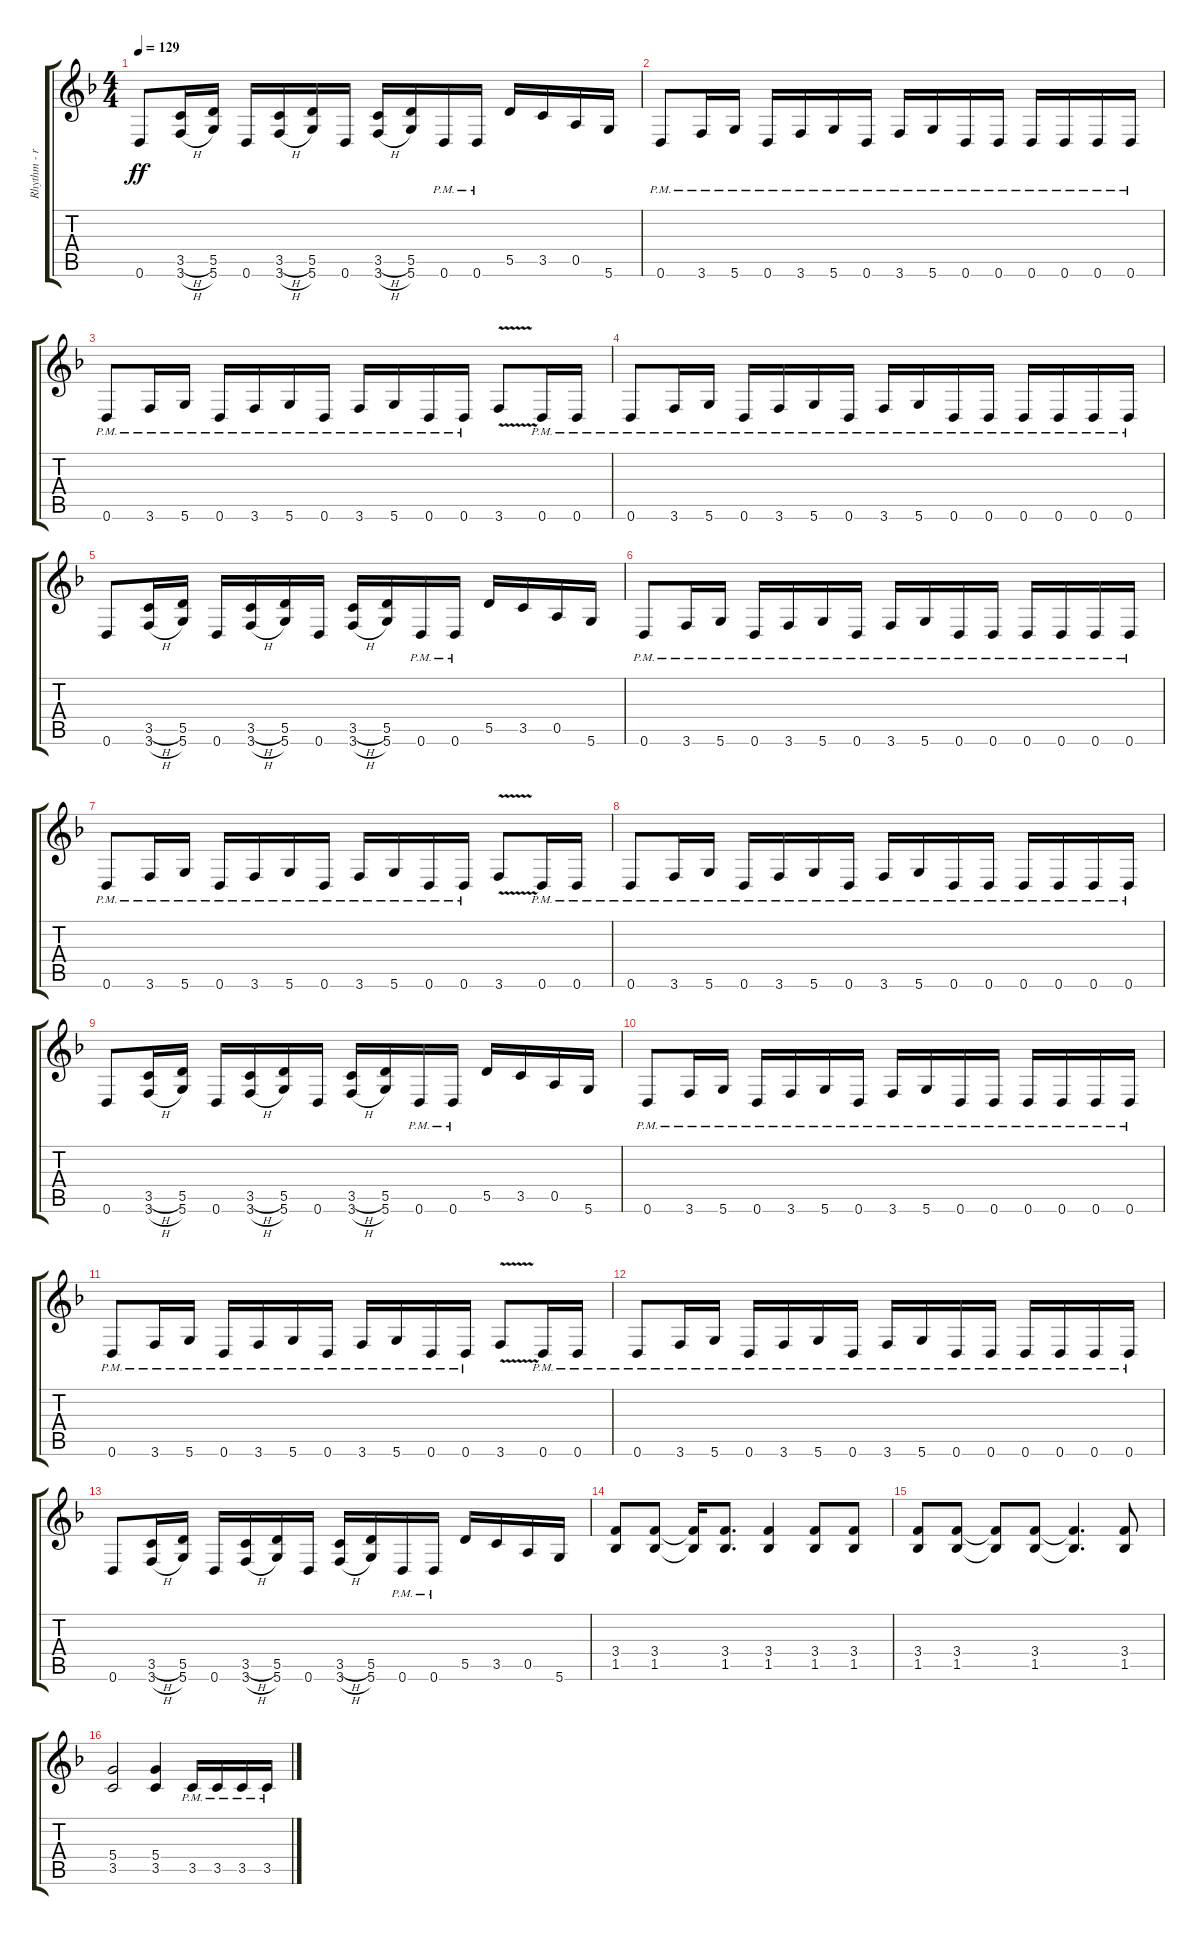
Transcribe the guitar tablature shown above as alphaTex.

\track ("Rhythm - right" "Rhythm - r") {instrument distortionguitar}
\staff {score tabs}
\tuning (E4 B3 G3 D3 A2 D2) {hide}
\ts (4 4)
\tempo 129
\clef g2
\ks dminor
0.6.8{dy ff} (3.5{h} 3.6{h}).16 (5.5 5.6).16 0.6.16 (3.5{h} 3.6{h}).16 (5.5 5.6).16 0.6.16 (3.5{h} 3.6{h}).16 (5.5 5.6).16 0.6{pm}.16 0.6{pm}.16 5.5.16 3.5.16 0.5.16 5.6.16 |
0.6{pm}.8 3.6{pm}.16 5.6{pm}.16 0.6{pm}.16 3.6{pm}.16 5.6{pm}.16 0.6{pm}.16 3.6{pm}.16 5.6{pm}.16 0.6{pm}.16 0.6{pm}.16 0.6{pm}.16 0.6{pm}.16 0.6{pm}.16 0.6{pm}.16 |
0.6{pm}.8 3.6{pm}.16 5.6{pm}.16 0.6{pm}.16 3.6{pm}.16 5.6{pm}.16 0.6{pm}.16 3.6{pm}.16 5.6{pm}.16 0.6{pm}.16 0.6{pm}.16 3.6{v}.8 0.6{pm}.16 0.6{pm}.16 |
0.6{pm}.8 3.6{pm}.16 5.6{pm}.16 0.6{pm}.16 3.6{pm}.16 5.6{pm}.16 0.6{pm}.16 3.6{pm}.16 5.6{pm}.16 0.6{pm}.16 0.6{pm}.16 0.6{pm}.16 0.6{pm}.16 0.6{pm}.16 0.6{pm}.16 |
0.6.8 (3.5{h} 3.6{h}).16 (5.5 5.6).16 0.6.16 (3.5{h} 3.6{h}).16 (5.5 5.6).16 0.6.16 (3.5{h} 3.6{h}).16 (5.5 5.6).16 0.6{pm}.16 0.6{pm}.16 5.5.16 3.5.16 0.5.16 5.6.16 |
0.6{pm}.8 3.6{pm}.16 5.6{pm}.16 0.6{pm}.16 3.6{pm}.16 5.6{pm}.16 0.6{pm}.16 3.6{pm}.16 5.6{pm}.16 0.6{pm}.16 0.6{pm}.16 0.6{pm}.16 0.6{pm}.16 0.6{pm}.16 0.6{pm}.16 |
0.6{pm}.8 3.6{pm}.16 5.6{pm}.16 0.6{pm}.16 3.6{pm}.16 5.6{pm}.16 0.6{pm}.16 3.6{pm}.16 5.6{pm}.16 0.6{pm}.16 0.6{pm}.16 3.6{v}.8 0.6{pm}.16 0.6{pm}.16 |
0.6{pm}.8 3.6{pm}.16 5.6{pm}.16 0.6{pm}.16 3.6{pm}.16 5.6{pm}.16 0.6{pm}.16 3.6{pm}.16 5.6{pm}.16 0.6{pm}.16 0.6{pm}.16 0.6{pm}.16 0.6{pm}.16 0.6{pm}.16 0.6{pm}.16 |
0.6.8 (3.5{h} 3.6{h}).16 (5.5 5.6).16 0.6.16 (3.5{h} 3.6{h}).16 (5.5 5.6).16 0.6.16 (3.5{h} 3.6{h}).16 (5.5 5.6).16 0.6{pm}.16 0.6{pm}.16 5.5.16 3.5.16 0.5.16 5.6.16 |
0.6{pm}.8 3.6{pm}.16 5.6{pm}.16 0.6{pm}.16 3.6{pm}.16 5.6{pm}.16 0.6{pm}.16 3.6{pm}.16 5.6{pm}.16 0.6{pm}.16 0.6{pm}.16 0.6{pm}.16 0.6{pm}.16 0.6{pm}.16 0.6{pm}.16 |
0.6{pm}.8 3.6{pm}.16 5.6{pm}.16 0.6{pm}.16 3.6{pm}.16 5.6{pm}.16 0.6{pm}.16 3.6{pm}.16 5.6{pm}.16 0.6{pm}.16 0.6{pm}.16 3.6{v}.8 0.6{pm}.16 0.6{pm}.16 |
0.6{pm}.8 3.6{pm}.16 5.6{pm}.16 0.6{pm}.16 3.6{pm}.16 5.6{pm}.16 0.6{pm}.16 3.6{pm}.16 5.6{pm}.16 0.6{pm}.16 0.6{pm}.16 0.6{pm}.16 0.6{pm}.16 0.6{pm}.16 0.6{pm}.16 |
0.6.8 (3.5{h} 3.6{h}).16 (5.5 5.6).16 0.6.16 (3.5{h} 3.6{h}).16 (5.5 5.6).16 0.6.16 (3.5{h} 3.6{h}).16 (5.5 5.6).16 0.6{pm}.16 0.6{pm}.16 5.5.16 3.5.16 0.5.16 5.6.16 |
(3.4 1.5).8 (3.4 1.5).8 (3.4{t} 1.5{t}).16 (3.4 1.5).8{d} (3.4 1.5).4 (3.4 1.5).8 (3.4 1.5).8 |
(3.4 1.5).8 (3.4 1.5).8 (3.4{t} 1.5{t}).8 (3.4 1.5).8 (3.4{t} 1.5{t}).4{d} (3.4 1.5).8 |
(5.4 3.5).2 (5.4 3.5).4 3.5{pm}.16 3.5{pm}.16 3.5{pm}.16 3.5{pm}.16
